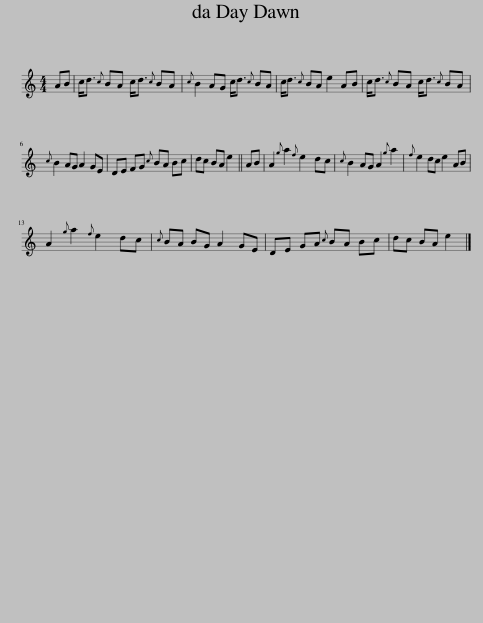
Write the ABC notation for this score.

X:1
L:1/8
M:4/4
I:linebreak $
K:C
V:1 treble
V:1
 AB | c<d{c} BA c<d{c} BA |{c} B2 AG c<d{c} BA | c<d{c} BA e2 AB | c<d{c} BA c<d{c} BA |$ %5
{c} B2 AG A2 GE | DE FG{c} BA Bc | dc BA e2 || AB | A2{g} a2{f} e2 dc | %10
{c} B2 AG A2{g} a2 |{f} e2 dc e2 AB |$ A2{g} a2{f} e2 dc |{c} BA BG A2 GE | DE GA{c} BA Bc | %15
 dc BA e2 |] %16
